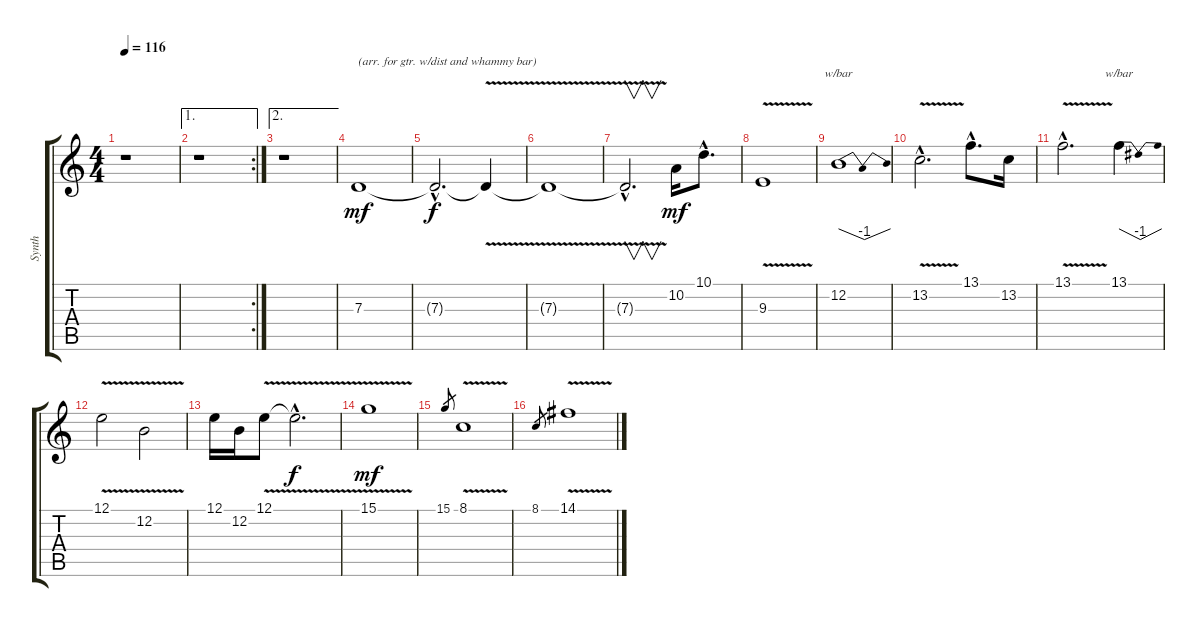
\track ("Synth" "Synth") {instrument lead2sawtooth}
\staff {score tabs}
\tuning (E4 B3 G3 D3 A2 E2) {hide}
\ts (4 4)
\tempo 116
\clef g2
\ks c
r.1{dy mf} |
\ae 1
\rc 2
r.1 |
\ae 2
r.1 |
7.3.1{txt "(arr. for gtr. w/dist and whammy bar)"} |
7.3{hac t}.2{d dy f} 7.3{v t}.4 |
7.3{v t}.1 |
7.3{hac t}.2{v d} 10.2.16{dy mf} 10.1{hac}.8{d} |
9.3{v}.1 |
12.2.1{tbe (dip default 0 0 30 -4 60 0)} |
13.2{v hac}.2{d} 13.1{hac}.8{d} 13.2.16 |
13.1{v hac}.2{d} 13.1.4{tbe (dip default 0 0 30 -4 60 0)} |
12.1{v}.2 12.2{v}.2 |
12.1.16 12.2.16 12.1{v}.8 12.1{hac t}.2{d dy f} |
15.1{v}.1{dy mf} |
15.1.8{gr} 8.1{v}.1 |
8.1.8{gr} 14.1{v}.1
